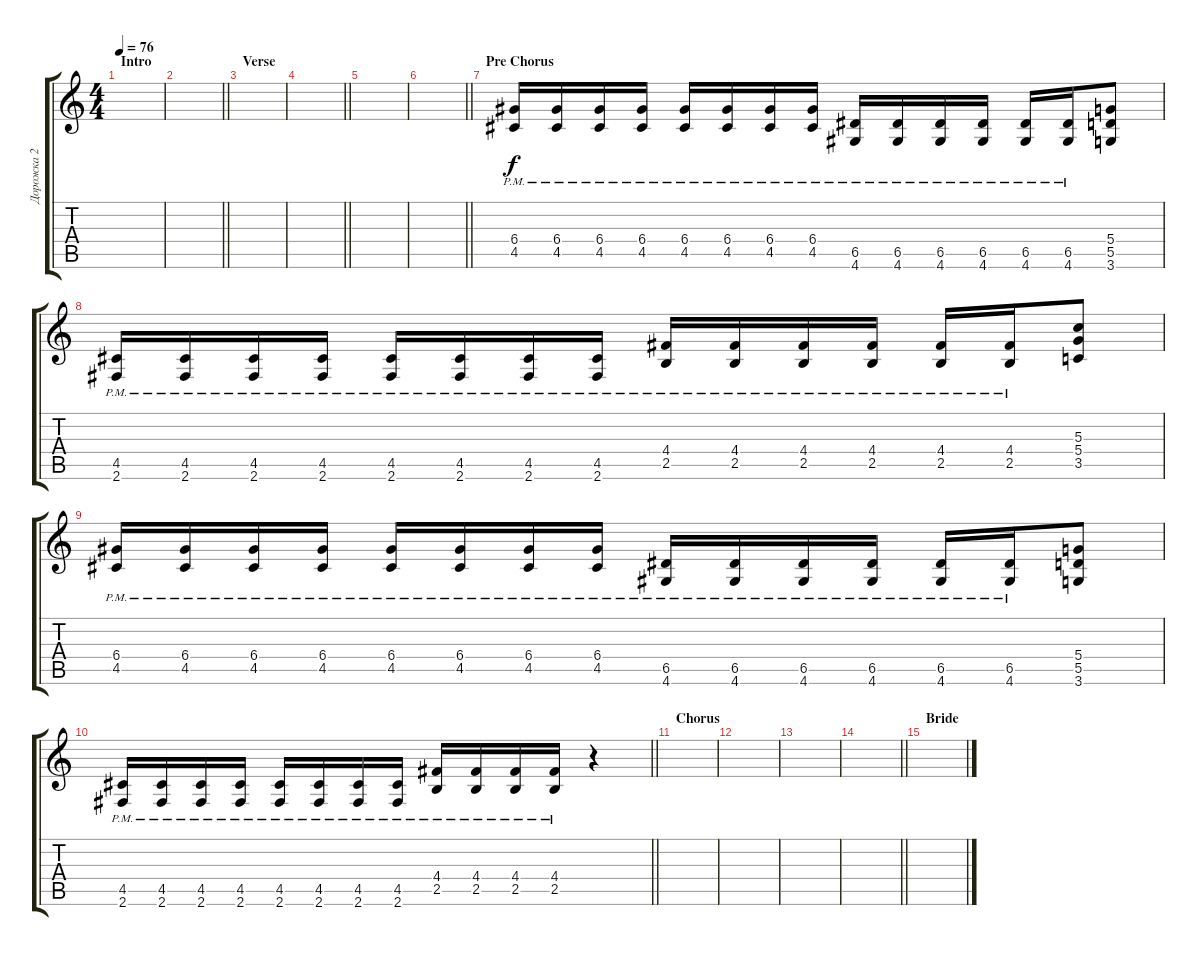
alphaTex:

\track ("Дорожка 2" "Дорожка 2") {instrument distortionguitar}
\staff {score tabs}
\tuning (E4 B3 G3 D3 A2 E2) {hide}
\ts (4 4)
\section ("" "Intro")
\tempo 76
\clef g2
\ks c
|
\barLineRight lightlight
|
\section ("" "Verse")
|
\barLineRight lightlight
|
|
\barLineRight lightlight
|
\section ("" "Pre Chorus")
(6.4{pm} 4.5{pm}).16 (6.4{pm} 4.5{pm}).16 (6.4{pm} 4.5{pm}).16 (6.4{pm} 4.5{pm}).16 (6.4{pm} 4.5{pm}).16 (6.4{pm} 4.5{pm}).16 (6.4{pm} 4.5{pm}).16 (6.4{pm} 4.5{pm}).16 (6.5{pm} 4.6{pm}).16 (6.5{pm} 4.6{pm}).16 (6.5{pm} 4.6{pm}).16 (6.5{pm} 4.6{pm}).16 (6.5{pm} 4.6{pm}).16 (6.5{pm} 4.6{pm}).16 (5.4 5.5 3.6).8 |
(4.5{pm} 2.6{pm}).16 (4.5{pm} 2.6{pm}).16 (4.5{pm} 2.6{pm}).16 (4.5{pm} 2.6{pm}).16 (4.5{pm} 2.6{pm}).16 (4.5{pm} 2.6{pm}).16 (4.5{pm} 2.6{pm}).16 (4.5{pm} 2.6{pm}).16 (4.4{pm} 2.5{pm}).16 (4.4{pm} 2.5{pm}).16 (4.4{pm} 2.5{pm}).16 (4.4{pm} 2.5{pm}).16 (4.4{pm} 2.5{pm}).16 (4.4{pm} 2.5{pm}).16 (5.3 5.4 3.5).8 |
(6.4{pm} 4.5{pm}).16 (6.4{pm} 4.5{pm}).16 (6.4{pm} 4.5{pm}).16 (6.4{pm} 4.5{pm}).16 (6.4{pm} 4.5{pm}).16 (6.4{pm} 4.5{pm}).16 (6.4{pm} 4.5{pm}).16 (6.4{pm} 4.5{pm}).16 (6.5{pm} 4.6{pm}).16 (6.5{pm} 4.6{pm}).16 (6.5{pm} 4.6{pm}).16 (6.5{pm} 4.6{pm}).16 (6.5{pm} 4.6{pm}).16 (6.5{pm} 4.6{pm}).16 (5.4 5.5 3.6).8 |
\barLineRight lightlight
(4.5{pm} 2.6{pm}).16 (4.5{pm} 2.6{pm}).16 (4.5{pm} 2.6{pm}).16 (4.5{pm} 2.6{pm}).16 (4.5{pm} 2.6{pm}).16 (4.5{pm} 2.6{pm}).16 (4.5{pm} 2.6{pm}).16 (4.5{pm} 2.6{pm}).16 (4.4{pm} 2.5{pm}).16 (4.4{pm} 2.5{pm}).16 (4.4{pm} 2.5{pm}).16 (4.4{pm} 2.5{pm}).16 r.4 |
\section ("" "Chorus")
|
|
|
\barLineRight lightlight
|
\section ("" "Bride")
